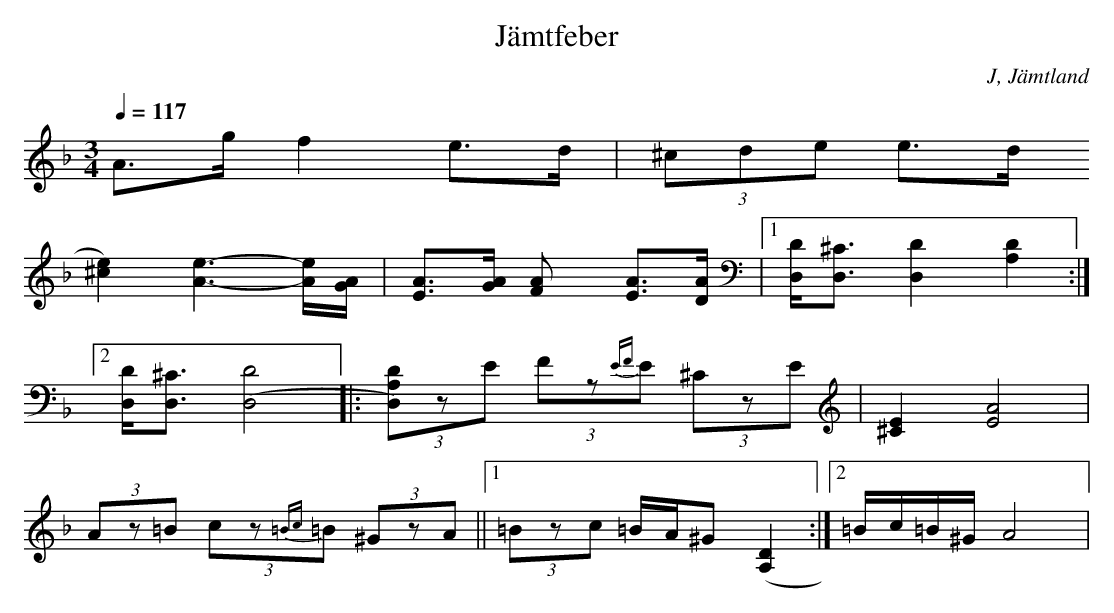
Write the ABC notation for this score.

X:1
T: Jämtfeber
O: J, Jämtland
M:3/4
L:1/8
Q:1/4=117
K:Dm
A>g f2 e>d|(3^cde e>d
[^c2e2)] [A3e3] -[A/e/][A/G/]| [AE]>[AG] [A2F] [AE]>[AD] |[1[D,/D/][D,3/2^C3/2] [D,2D2] [D2A,2] :|
[2 [D,/D/][D,3/2^C3/2] [(D,4D4] |: (3[D,)A,D]zE (3Fz{EF}E (3^CzE | [^C2E2] [E4A4]|
(3Az=B (3cz{=Bc}=B (3^GzA||[1 (3=Bzc =B/A/^G ([A,D]2 :| [2 =B/c/=B/^G/ A4|
